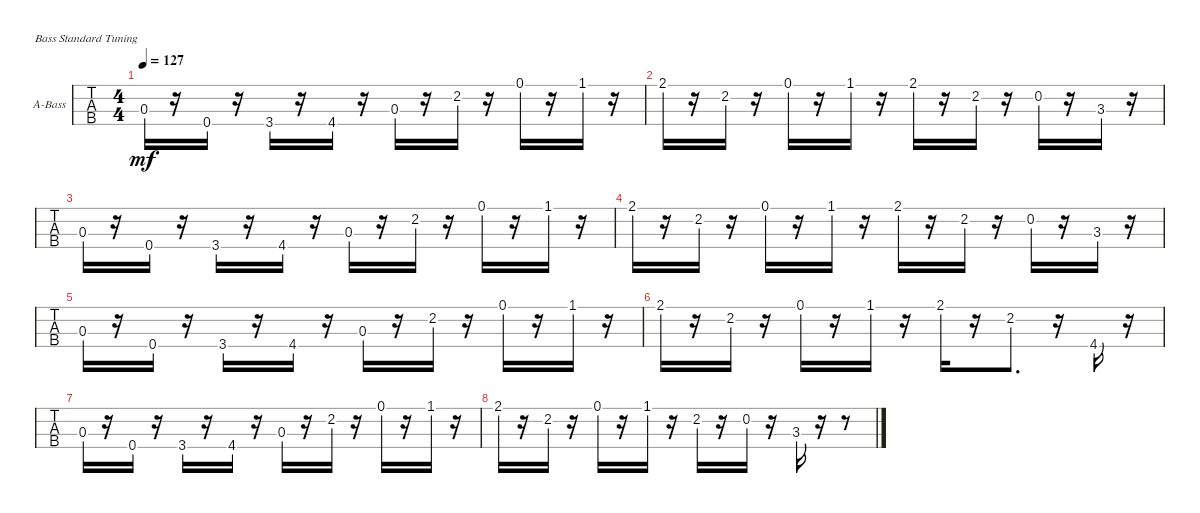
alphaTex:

\bracketExtendMode groupsimilarinstruments
\firstSystemTrackNameOrientation horizontal
\otherSystemsTrackNameOrientation horizontal
\track ("Bass" "A-Bass") {instrument acousticbass}
\staff {tabs}
\tuning (G2 D2 A1 E1)
\ts (4 4)
\tempo 127
\clef f4
\ks c
0.3.16{dy mf} r.16 0.4.16 r.16 3.4.16 r.16 4.4.16 r.16 0.3.16 r.16 2.2.16 r.16 0.1.16 r.16 1.1.16 r.16 |
2.1.16 r.16 2.2.16 r.16 0.1.16 r.16 1.1.16 r.16 2.1.16 r.16 2.2.16 r.16 0.2.16 r.16 3.3.16 r.16 |
0.3.16 r.16 0.4.16 r.16 3.4.16 r.16 4.4.16 r.16 0.3.16 r.16 2.2.16 r.16 0.1.16 r.16 1.1.16 r.16 |
2.1.16 r.16 2.2.16 r.16 0.1.16 r.16 1.1.16 r.16 2.1.16 r.16 2.2.16 r.16 0.2.16 r.16 3.3.16 r.16 |
0.3.16 r.16 0.4.16 r.16 3.4.16 r.16 4.4.16 r.16 0.3.16 r.16 2.2.16 r.16 0.1.16 r.16 1.1.16 r.16 |
2.1.16 r.16 2.2.16 r.16 0.1.16 r.16 1.1.16 r.16 2.1.16 r.16 2.2.8{d} r.16 4.4.16 r.16 |
0.3.16 r.16 0.4.16 r.16 3.4.16 r.16 4.4.16 r.16 0.3.16 r.16 2.2.16 r.16 0.1.16 r.16 1.1.16 r.16 |
2.1.16 r.16 2.2.16 r.16 0.1.16 r.16 1.1.16 r.16 2.2.16 r.16 0.2.16 r.16 3.3.16 r.16 r.8
